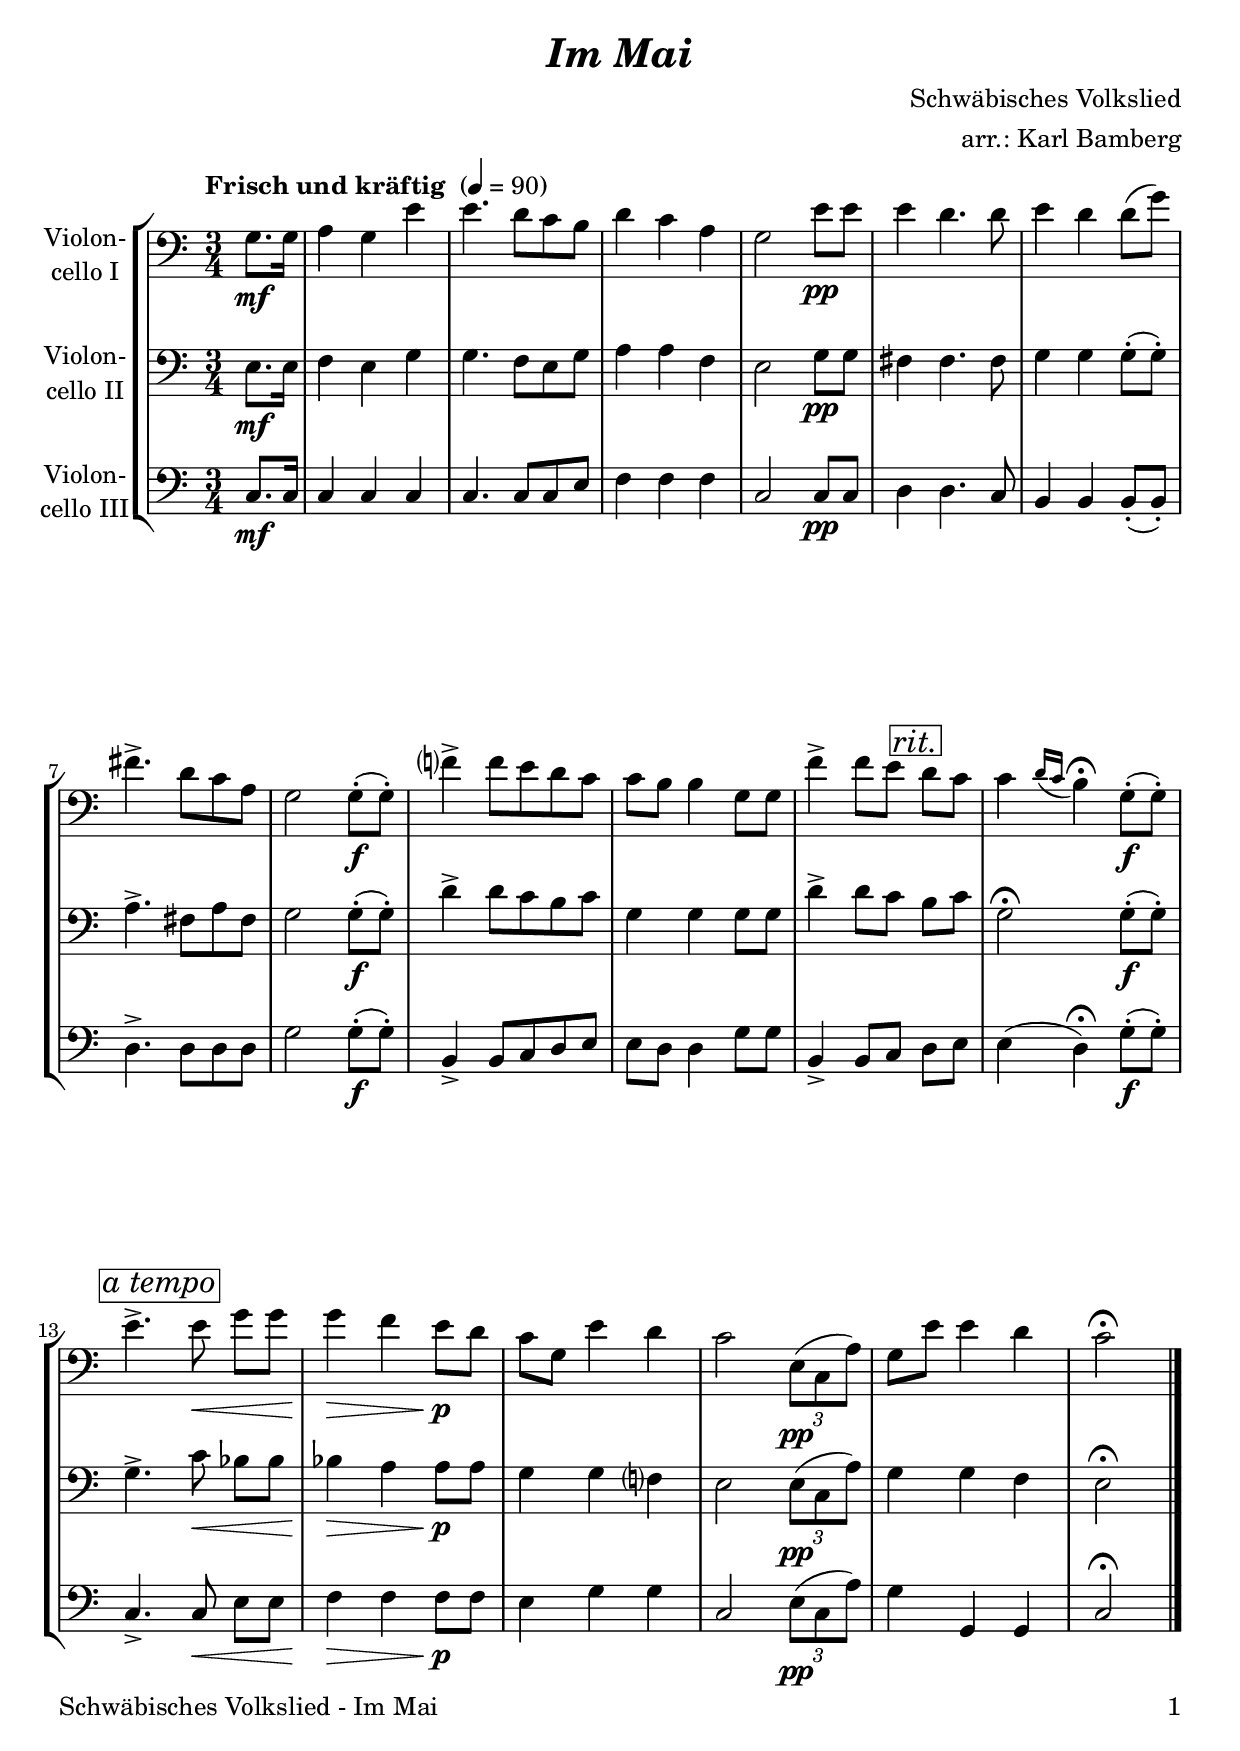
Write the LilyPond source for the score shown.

\version "2.18.2"
\include "deutsch.ly"
  
#(set-global-staff-size 22)

\header {
  title     = \markup \bold \italic "Im Mai"
  composer  = "Schwäbisches Volkslied"
  arranger  = "arr.: Karl Bamberg"
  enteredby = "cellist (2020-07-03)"
%  piece     = ""
}

voiceconsts = {
  \key c \major
  \time 3/4
  \clef "bass"
%  \numericTimeSignature
  \compressFullBarRests
  % Set default beaming for all staves
  \set Timing.beamExceptions = #'()
  \set Timing.baseMoment     = #(ly:make-moment 1 4)
  \set Timing.beatStructure  = #'(1 1 1)
  \tempo "Frisch und kräftig " 4=90
}

micl = "clarinet"
mifl = "flute"
miob = "oboe"
mifh = "french horn"
misx = "tenor sax"
mist = "string ensemble 1"
miba = "cello"

atem = \mark \markup \box \italic "a tempo"
dolc = \markup \italic "dolce"
pocr = \markup \italic "poco cresc."
rit  = \mark \markup \box \italic "rit."
solo = \markup \bold \italic "Solo"

va = \relative c' {
  \voiceconsts
  
  \partial 4 g8.\mf g16
  a4 g e'
  e4. d8[ c h]
  d4 c a
  g2 e'8\pp e

  e4 d4. d8
  e4 d d8( g)
  fis4.-> d8[ c a]
  g2 g8(-.\f g)-.
  f'?4-> f8[ e d c]

  c h h4 g8 g
  f'4-> f8 e \rit d c
  c4 \appoggiatura { d16[ c] } h4\fermata g8(-.\f g)-. \atem
  e'4.-> e8\< g g

  g4\!\> f e8\!\p d
  c g e'4 d
  c2 \tuplet 3/2 4 { e,8([\pp c a']) }
  g e' e4 d
  c2\fermata \bar "|."
}

vb = \relative c {
  \voiceconsts
  
  \partial 4 e8.\mf e16
  f4 e g
  g4. f8[ e g]
  a4 a f
  e2 g8\pp g

  fis4 fis4. fis8
  g4 g g8(-. g)-.
  a4.-> fis8[ a fis]
  g2 g8(-.\f g)-.
  d'4-> d8[ c h c]

  g4 g g8 g
  d'4-> d8 c \rit h c
  g2\fermata g8(-.\f g)-. \atem
  g4.-> c8\< b b

  b4\!\> a a8\!\p a
  g4 g f?
  e2 \tuplet 3/2 4 { e8([\pp c a']) }
  g4 g f
  e2\fermata \bar "|."
}

vc = \relative c {
  \voiceconsts
  
  \partial 4 c8.\mf c16
  c4 c c
  c4. c8[ c e]
  f4 f f
  c2 c8\pp c

  d4 d4. c8
  h4 h h8(-. h)-.
  d4.-> d8[ d d]
  g2 g8(-.\f g)-.
  h,4-> h8[ c d e]

  e d d4 g8 g
  h,4-> h8 c \rit d e
  e4( d)\fermata g8(-.\f g)-. \atem
  c,4.-> c8\< e e

  f4\!\> f f8\!\p f
  e4 g g
  c,2 \tuplet 3/2 4 { e8([\pp c a']) }
  g4 g, g
  c2\fermata \bar "|."
}


music = \new StaffGroup <<
      \new Staff {
	\set Staff.midiInstrument = \miba
	\set Staff.instrumentName = \markup \center-column { "Violon-" "cello I" }
	\transpose c c { \va }
      }

      \new Staff {
	\set Staff.midiInstrument = \miba
	\set Staff.instrumentName = \markup \center-column { "Violon-" "cello II" }
	\transpose c c { \vb }
      }

      \new Staff {
	\set Staff.midiInstrument = \miba
	\set Staff.instrumentName = \markup \center-column { "Violon-" "cello III" }
	\transpose c c { \vc }
      }
>>

\book {
   \paper {
    print-page-number = ##t
    print-first-page-number = ##t
    ragged-last-bottom = ##f
    oddHeaderMarkup = \markup \null
    evenHeaderMarkup = \markup \null
    oddFooterMarkup = \markup {
      \fill-line {
        \on-the-fly #print-page-number-check-first
        "Schwäbisches Volkslied - Im Mai" \fromproperty #'page:page-number-string
      }
    }
    evenFooterMarkup = \oddFooterMarkup
  } \score {
    \music
    \layout {}
  }

  \score {
    \unfoldRepeats \music

    \midi {
      \context {
        \Score
      }
    }
  }
}